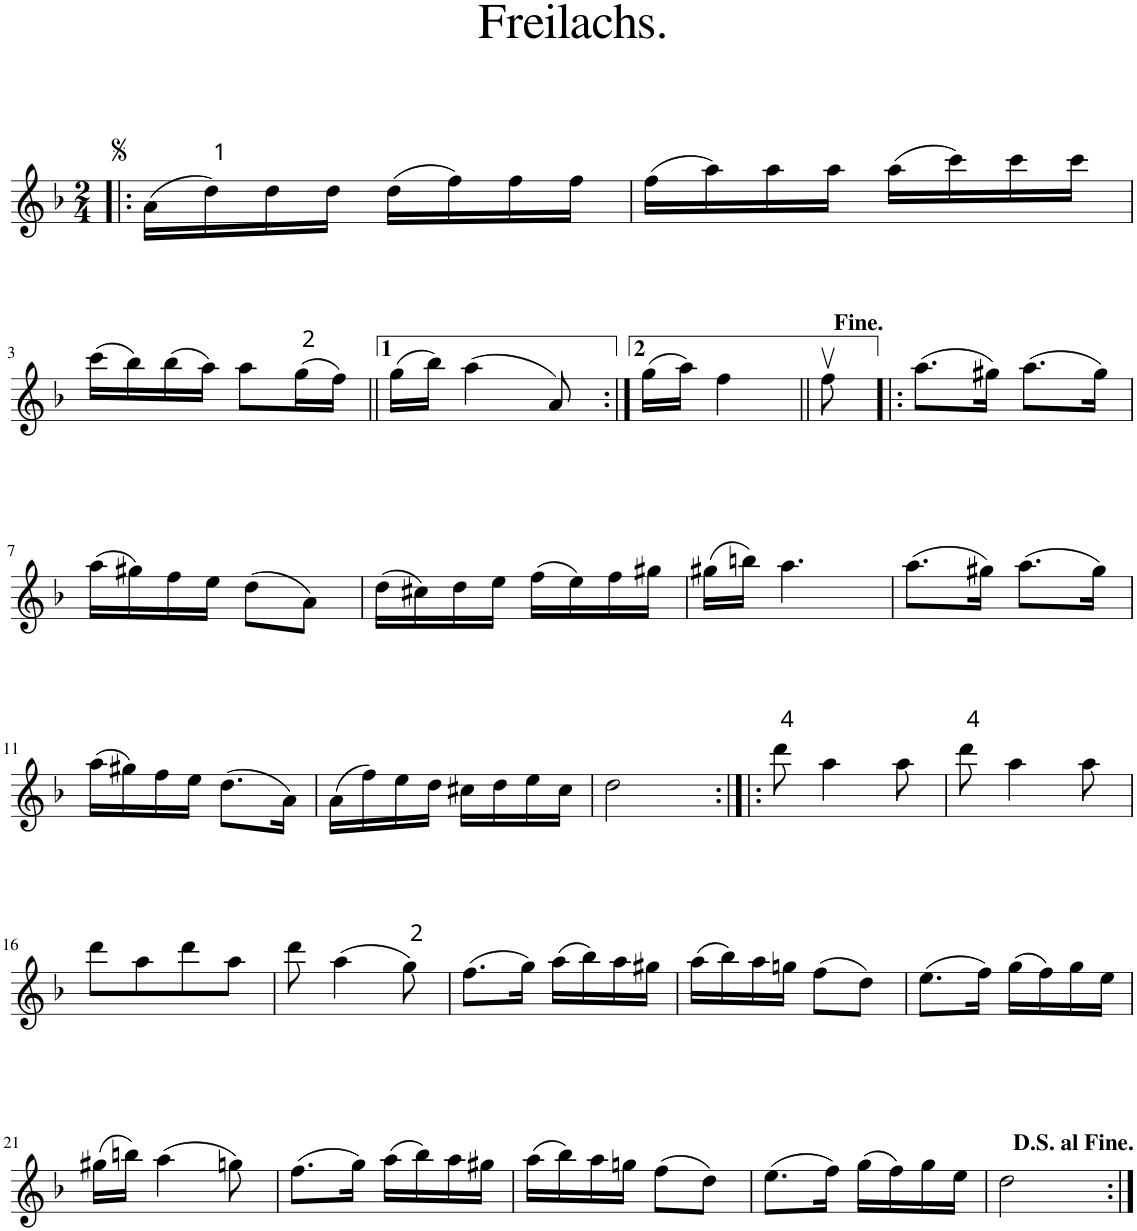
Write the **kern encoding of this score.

**kern
*part1
*staff1
*I"Piano
*I'Pno.
*clefG2
*k[b-]
*d:
*M2/4
=1!|:
(16a\LL
16dd\)
16dd\
16dd\JJ
(16dd\LL
16ff\)
16ff\
16ff\JJ
=2
(16ff\LL
16aa\)
16aa\
16aa\JJ
(16aa\LL
16ccc\)
16ccc\
16ccc\JJ
!!LO:LB:g=z
=3
(16ccc\LL
16bb-\)
(16bb-\
16aa\JJ)
8aa\L
(16gg\L
16ff\JJ)
=4||
(16gg\LL
16bb-\JJ)
(4aa\
8a/)
=5:|!
(16gg\LL
16aa\JJ)
4ff\
=5X1||
8ffv\
=6!|:
(8.aa\L
16gg#X\Jk)
(8.aa\L
16gg#\Jk)
!!LO:LB:g=z
=7
(16aa\LL
16gg#X\)
16ff\
16ee\JJ
(8dd\L
8a\J)
=8
(16dd\LL
16cc#X\)
16dd\
16ee\JJ
(16ff\LL
16ee\)
16ff\
16gg#X\JJ
=9
(16gg#X\LL
16bbn\JJ)
4.aa\
=10
(8.aa\L
16gg#X\Jk)
(8.aa\L
16gg#\Jk)
!!LO:LB:g=z
=11
(16aa\LL
16gg#X\)
16ff\
16ee\JJ
(8.dd\L
16a\Jk)
=12
(16a\LL
16ff\)
16ee\
16dd\JJ
16cc#X\LL
16dd\
16ee\
16cc#\JJ
=13
2dd\
=14:|!|:
8ddd\
4aa\
8aa\
=15
8ddd\
4aa\
8aa\
!!LO:LB:g=z
=16
8ddd\L
8aa\
8ddd\
8aa\J
=17
8ddd\
(4aa\
8gg\)
=18
(8.ff\L
16gg\Jk)
(16aa\LL
16bb-\)
16aa\
16gg#X\JJ
=19
(16aa\LL
16bb-\)
16aa\
16ggn\JJ
(8ff\L
8dd\J)
=20
(8.ee\L
16ff\Jk)
(16gg\LL
16ff\)
16gg\
16ee\JJ
!!LO:LB:g=z
=21
(16gg#X\LL
16bbn\JJ)
(4aa\
8ggn\)
=22
(8.ff\L
16gg\Jk)
(16aa\LL
16bb-\)
16aa\
16gg#X\JJ
=23
(16aa\LL
16bb-\)
16aa\
16ggn\JJ
(8ff\L
8dd\J)
=24
(8.ee\L
16ff\Jk)
(16gg\LL
16ff\)
16gg\
16ee\JJ
=25
2dd\
=:|!
*-
